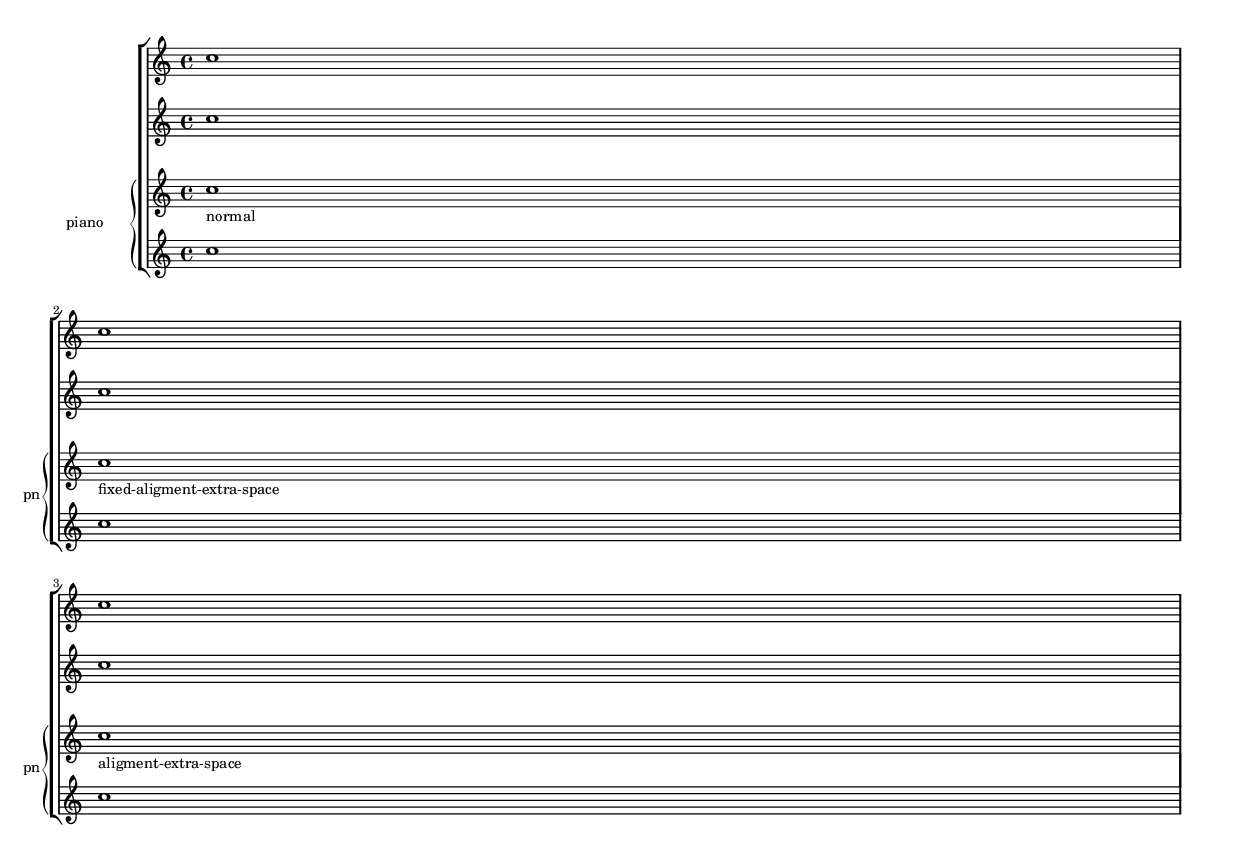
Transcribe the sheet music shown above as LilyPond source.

%% Do not edit this file; it is auto-generated from LSR http://lsr.dsi.unimi.it
%% This file is in the public domain.
\version "2.11.52"

\header {
  lsrtags = "tweaks-and-overrides, paper-and-layout, spacing"

  texidoces = "
Mediante el establecimiento de las propiedades de
@code{NonMusicalPaperColumn} se puede ajustar el espaciado vertical en
cada sistema.

Ajustando @code{alignment-extra-space} o
@code{fixed-alignment-extra-space} se puede ampliar verticalmente un
sistema individual.

Por razones técnicas, se debe usar @code{\overrideProperty} para
cambiar estas propiedades dentro de un pentagrama; aún se debe usar
@code{\override} dentro de un bloque @code{\context} para las
sobreescrituras globales.

"
  doctitlees = "Espaciado de la alineación vertical"

  texidoc = "
By setting properties in @code{NonMusicalPaperColumn}, vertical spacing
can be adjusted per system.


By setting @code{alignment-extra-space} or
@code{fixed-alignment-extra-space} an individual system may be
stretched vertically.


For technical reasons, @code{\\overrideProperty} must be used for
changing these properties within a staff; @code{\\override} in a
@code{\\context} block may still be used for global overrides. 

"
  doctitle = "Alignment vertical spacing"
} % begin verbatim
#(set-global-staff-size 13)

\relative c''
\new StaffGroup <<
  \new Staff {
    c1 \break
    c1 \break
    c1 \break
  }
  \new Staff {
    c1 | c | c
  }
  \new PianoStaff <<
    \new Voice  {
      \set PianoStaff.instrumentName = #"piano"
      \set PianoStaff.shortInstrumentName = #"pn"
      c1_"normal"
      
      \overrideProperty
        #"Score.NonMusicalPaperColumn"
        #'line-break-system-details
        #'((fixed-alignment-extra-space . 15))
      c_"fixed-aligment-extra-space"

      \overrideProperty
        #"Score.NonMusicalPaperColumn"
        #'line-break-system-details
        #'((alignment-extra-space . 15))
      c_"aligment-extra-space"
    }
    { c1 | c | c }
  >>
>>
